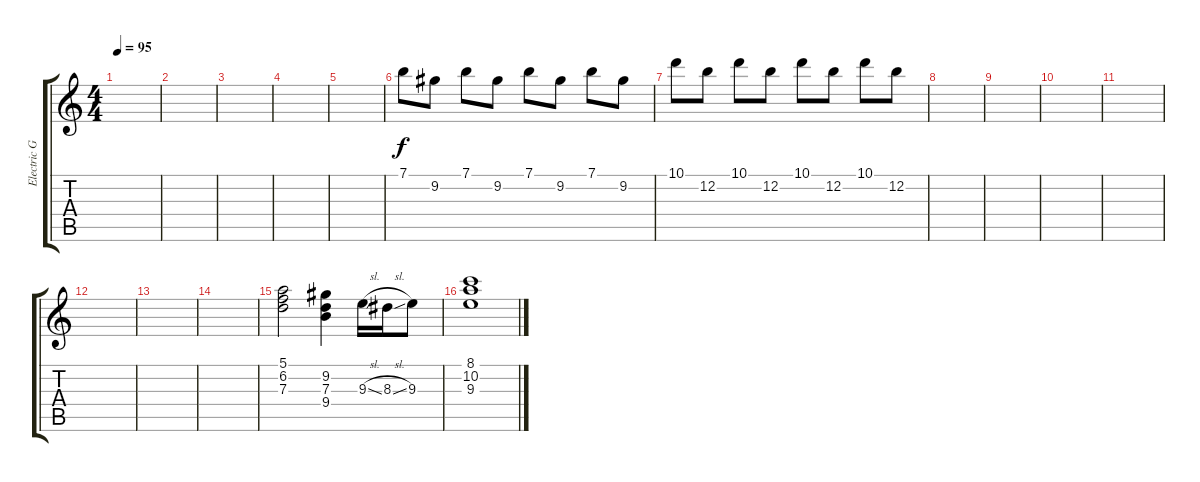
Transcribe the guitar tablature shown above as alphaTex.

\track ("Electric Guitar" "Electric G") {instrument distortionguitar}
\staff {score tabs}
\tuning (E4 B3 G3 D3 A2 E2) {hide}
\ts (4 4)
\tempo 95
\clef g2
\ks c
|
|
|
|
|
7.1.8 9.2.8 7.1.8 9.2.8 7.1.8 9.2.8 7.1.8 9.2.8 |
10.1.8 12.2.8 10.1.8 12.2.8 10.1.8 12.2.8 10.1.8 12.2.8 |
|
|
|
|
|
|
|
(5.1 6.2 7.3).2 (9.2 7.3 9.4).4 9.3{sl}.16 8.3{sl}.16 9.3.8 |
(8.1 10.2 9.3).1
